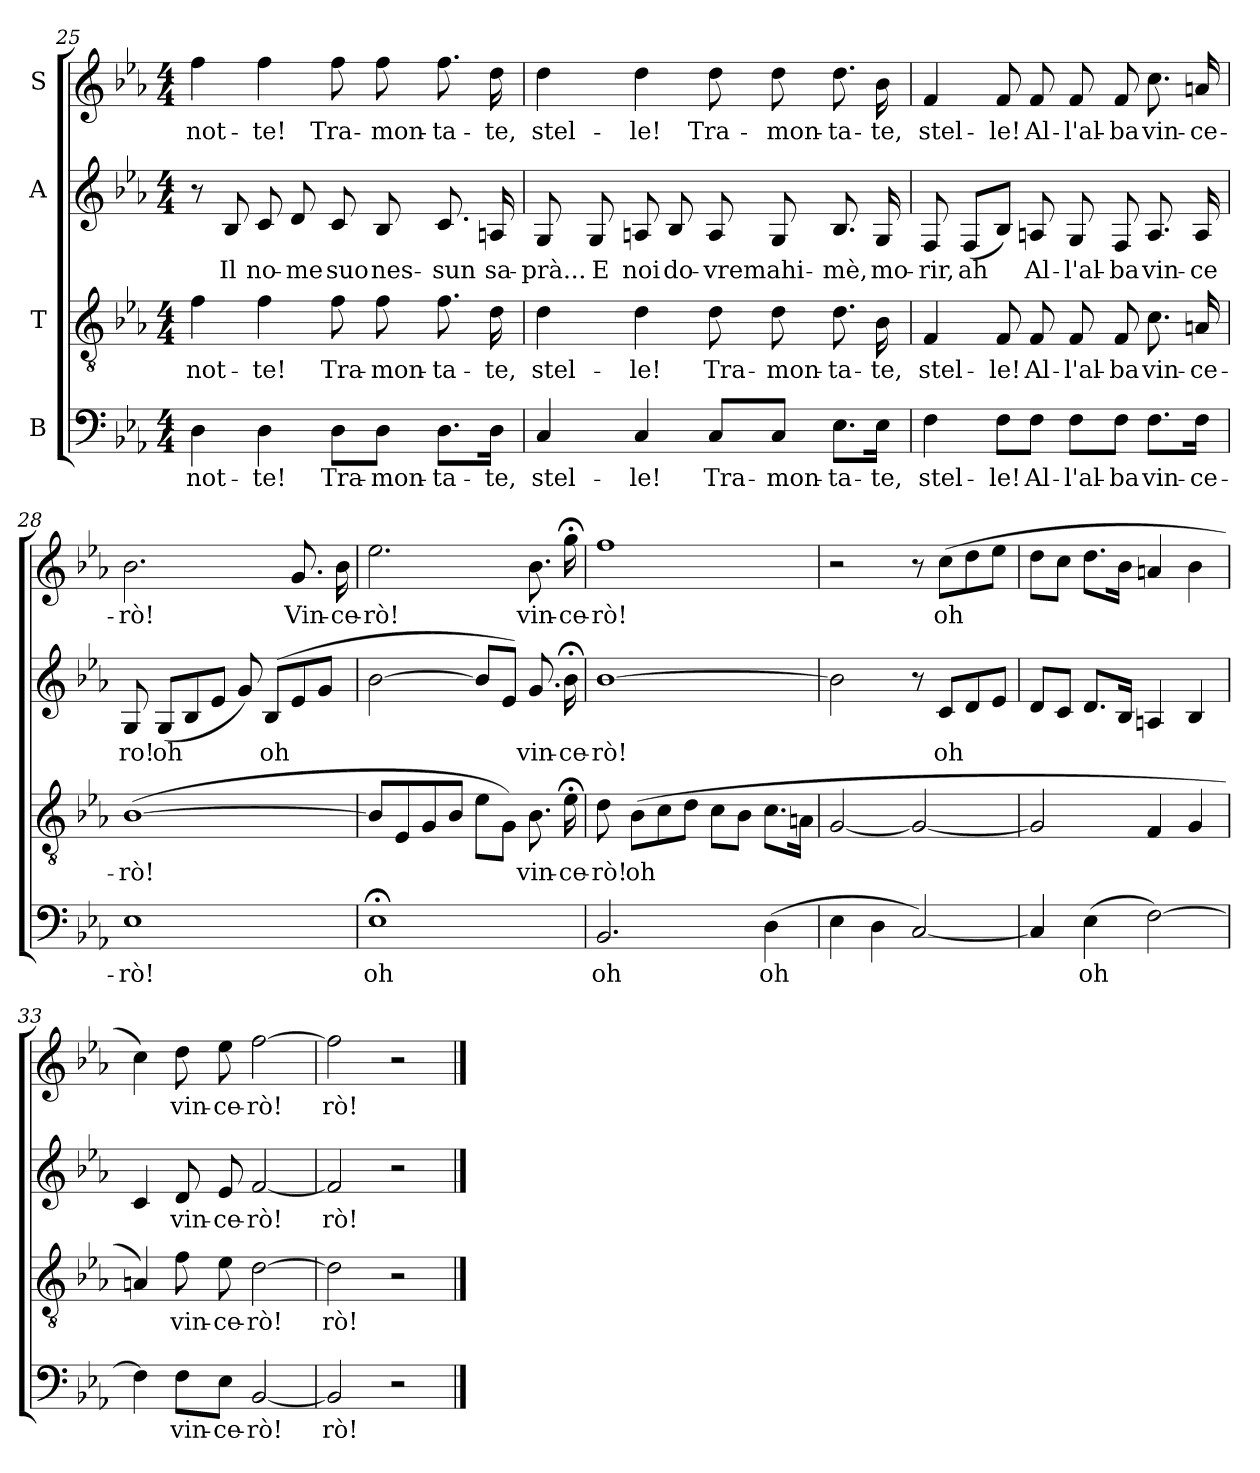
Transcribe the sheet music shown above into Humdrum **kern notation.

**kern	**text	**kern	**text	**kern	**text	**kern	**text
*part4	*part4	*part3	*part3	*part2	*part2	*part1	*part1
*staff4	*staff4	*staff3	*staff3	*staff2	*staff2	*staff1	*staff1
*I"B	*	*I"T	*	*I"A	*	*I"S	*
*clefF4	*	*clefGv2	*	*clefG2	*	*clefG2	*
*k[b-e-a-]	*	*k[b-e-a-]	*	*k[b-e-a-]	*	*k[b-e-a-]	*
*M4/4	*	*M4/4	*	*M4/4	*	*M4/4	*
=25	=25	=25	=25	=25	=25	=25	=25
!	!LO:LY:b	!	!LO:LY:b	!	!	!	!LO:LY:b
4D\	not-	4f\	not-	8r	.	4ff\	not-
!	!	!	!	!	!LO:LY:b	!	!
.	.	.	.	8B-/	Il	.	.
!	!LO:LY:b	!	!LO:LY:b	!	!LO:LY:b	!	!LO:LY:b
4D\	-te!	4f\	-te!	8c/	no-	4ff\	-te!
!	!	!	!	!	!LO:LY:b	!	!
.	.	.	.	8d/	-me	.	.
!	!LO:LY:b	!	!LO:LY:b	!	!LO:LY:b	!	!LO:LY:b
8D\L	Tra-	8f\	Tra-	8c/	suo	8ff\	Tra-
!	!LO:LY:b	!	!LO:LY:b	!	!LO:LY:b	!	!LO:LY:b
8D\J	-mon-	8f\	-mon-	8B-/	nes-	8ff\	-mon-
!	!LO:LY:b	!	!LO:LY:b	!	!LO:LY:b	!	!LO:LY:b
8.D\L	-ta-	8.f\	-ta-	8.c/	-sun	8.ff\	-ta-
!	!LO:LY:b	!	!LO:LY:b	!	!LO:LY:b	!	!LO:LY:b
16D\Jk	-te,	16d\	-te,	16An/	sa-	16dd\	-te,
=26	=26	=26	=26	=26	=26	=26	=26
!	!LO:LY:b	!	!LO:LY:b	!	!LO:LY:b	!	!LO:LY:b
4C/	stel-	4d\	stel-	8G/	-prà...	4dd\	stel-
!	!	!	!	!	!LO:LY:b	!	!
.	.	.	.	8G/	E	.	.
!	!LO:LY:b	!	!LO:LY:b	!	!LO:LY:b	!	!LO:LY:b
4C/	-le!	4d\	-le!	8An/	noi	4dd\	-le!
!	!	!	!	!	!LO:LY:b	!	!
.	.	.	.	8B-/	do-	.	.
!	!LO:LY:b	!	!LO:LY:b	!	!LO:LY:b	!	!LO:LY:b
8C/L	Tra-	8d\	Tra-	8A/	-vrem	8dd\	Tra-
!	!LO:LY:b	!	!LO:LY:b	!	!LO:LY:b	!	!LO:LY:b
8C/J	-mon-	8d\	-mon-	8G/	ahi-	8dd\	-mon-
!	!LO:LY:b	!	!LO:LY:b	!	!LO:LY:b	!	!LO:LY:b
8.E-\L	-ta-	8.d\	-ta-	8.B-/	-mè,	8.dd\	-ta-
!	!LO:LY:b	!	!LO:LY:b	!	!LO:LY:b	!	!LO:LY:b
16E-\Jk	-te,	16B-\	-te,	16G/	mo-	16b-\	-te,
!!LO:LB:g=z
=27	=27	=27	=27	=27	=27	=27	=27
!	!LO:LY:b	!	!LO:LY:b	!	!LO:LY:b	!	!LO:LY:b
4F\	stel-	4F/	stel-	8F/	-rir,	4f/	stel-
!	!	!	!	!	!LO:LY:b	!	!
.	.	.	.	(<8F/L	ah	.	.
!	!LO:LY:b	!	!LO:LY:b	!	!	!	!LO:LY:b
8F\L	-le!	8F/	-le!	8B-/J)	.	8f/	-le!
!	!LO:LY:b	!	!LO:LY:b	!	!LO:LY:b	!	!LO:LY:b
8F\J	Al-	8F/	Al-	8An/	Al-	8f/	Al-
!	!LO:LY:b	!	!LO:LY:b	!	!LO:LY:b	!	!LO:LY:b
8F\L	-l'al-	8F/	-l'al-	8G/	-l'al-	8f/	-l'al-
!	!LO:LY:b	!	!LO:LY:b	!	!LO:LY:b	!	!LO:LY:b
8F\J	-ba	8F/	-ba	8F/	-ba	8f/	-ba
!	!LO:LY:b	!	!LO:LY:b	!	!LO:LY:b	!	!LO:LY:b
8.F\L	vin-	8.c\	vin-	8.A/	vin-	8.cc\	vin-
!	!LO:LY:b	!	!LO:LY:b	!	!LO:LY:b	!	!LO:LY:b
16F\Jk	-ce-	16An/	-ce-	16A/	-ce	16an/	-ce-
=28	=28	=28	=28	=28	=28	=28	=28
!	!LO:LY:b	!	!LO:LY:b	!	!LO:LY:b	!	!LO:LY:b
1E-	-rò!	(>[1B-	-rò!	8G/	ro!	2.b-\	-rò!
!	!	!	!	!	!LO:LY:b	!	!
.	.	.	.	(<8G/L	oh	.	.
.	.	.	.	8B-/	.	.	.
.	.	.	.	8e-/J	.	.	.
.	.	.	.	8g/)	.	.	.
!	!	!	!	!	!LO:LY:b	!	!
.	.	.	.	(<8B-/L	oh	.	.
!	!	!	!	!	!	!	!LO:LY:b
.	.	.	.	8e-/	.	8.g/	Vin-
.	.	.	.	8g/J	.	.	.
!	!	!	!	!	!	!	!LO:LY:b
.	.	.	.	.	.	16b-\	-ce-
=29	=29	=29	=29	=29	=29	=29	=29
!	!LO:LY:b	!	!	!	!	!	!LO:LY:b
1E-;<	oh	8B-/L]	.	[2b-\	.	2.ee-\	-rò!
.	.	8E-/	.	.	.	.	.
.	.	8G/	.	.	.	.	.
.	.	8B-/J	.	.	.	.	.
.	.	8e-\L	.	8b-/L]	.	.	.
.	.	8G\J)	.	8e-/J)	.	.	.
!	!	!	!LO:LY:b	!	!LO:LY:b	!	!LO:LY:b
.	.	8.B-\	vin-	8.g/	vin-	8.b-\	vin-
!	!	!	!LO:LY:b	!	!LO:LY:b	!	!LO:LY:b
.	.	16e-;<\	-ce-	16b-;<\	-ce-	16gg;<\	-ce-
=30	=30	=30	=30	=30	=30	=30	=30
!	!LO:LY:b	!	!LO:LY:b	!	!LO:LY:b	!	!LO:LY:b
2.BB-/	oh	8d\	-rò!	[1b-	-rò!	1ff	-rò!
!	!	!	!LO:LY:b	!	!	!	!
.	.	(>8B-\L	oh	.	.	.	.
.	.	8c\	.	.	.	.	.
.	.	8d\J	.	.	.	.	.
.	.	8c\L	.	.	.	.	.
.	.	8B-\J	.	.	.	.	.
!	!LO:LY:b	!	!	!	!	!	!
(>4D\	oh	8.c\L	.	.	.	.	.
.	.	16An\Jk	.	.	.	.	.
!!LO:PB:g=z
=31	=31	=31	=31	=31	=31	=31	=31
4E-\	.	[2G/	.	2b-\]	.	2r	.
4D\	.	.	.	.	.	.	.
[2C/)	.	2G/_	.	8r	.	8r	.
!	!	!	!	!	!LO:LY:b	!	!LO:LY:b
.	.	.	.	8c/L	oh	(>8cc\L	oh
.	.	.	.	8d/	.	8dd\	.
.	.	.	.	8e-/J	.	8ee-\J	.
=32	=32	=32	=32	=32	=32	=32	=32
4C/]	.	2G/]	.	8d/L	.	8dd\L	.
.	.	.	.	8c/J	.	8cc\J	.
!	!LO:LY:b	!	!	!	!	!	!
(>4E-\	oh	.	.	8.d/L	.	8.dd\L	.
.	.	.	.	16B-/Jk	.	16b-\Jk	.
[2F\)	.	4F/	.	4An/	.	4an/	.
.	.	4G/	.	4B-/	.	4b-\	.
=33	=33	=33	=33	=33	=33	=33	=33
4F\]	.	4An/)	.	4c/	.	4cc\)	.
!	!LO:LY:b	!	!LO:LY:b	!	!LO:LY:b	!	!LO:LY:b
8F\L	vin-	8f\	vin-	8d/	vin-	8dd\	vin-
!	!LO:LY:b	!	!LO:LY:b	!	!LO:LY:b	!	!LO:LY:b
8E-\J	-ce-	8e-\	-ce-	8e-/	-ce-	8ee-\	-ce-
!	!LO:LY:b	!	!LO:LY:b	!	!LO:LY:b	!	!LO:LY:b
[2BB-/	-rò!	[2d\	-rò!	[2f/	-rò!	[2ff\	-rò!
=34	=34	=34	=34	=34	=34	=34	=34
!	!LO:LY:b	!	!LO:LY:b	!	!LO:LY:b	!	!LO:LY:b
2BB-/]	-rò!	2d\]	-rò!	2f/]	-rò!	2ff\]	-rò!
2r	.	2r	.	2r	.	2r	.
==	==	==	==	==	==	==	==
*-	*-	*-	*-	*-	*-	*-	*-
